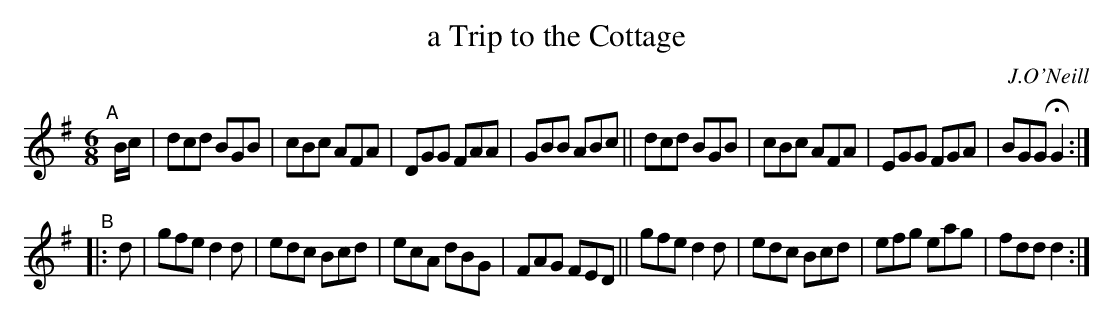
X:1
T: a Trip to the Cottage
O: J.O'Neill
M: 6/8
K: G	# and Dmix
"^A"[|] B/c/ |\
dcd BGB | cBc AFA | DGG FAA | GBB ABc ||\
dcd BGB | cBc AFA | EGG FGA | BGG HG2 :|
"^B"|: d |\
gfe d2 d | edc Bcd | ecA dBG | FAG FED ||\
gfe d2 d | edc Bcd | efg eag | fdd d2 :|
